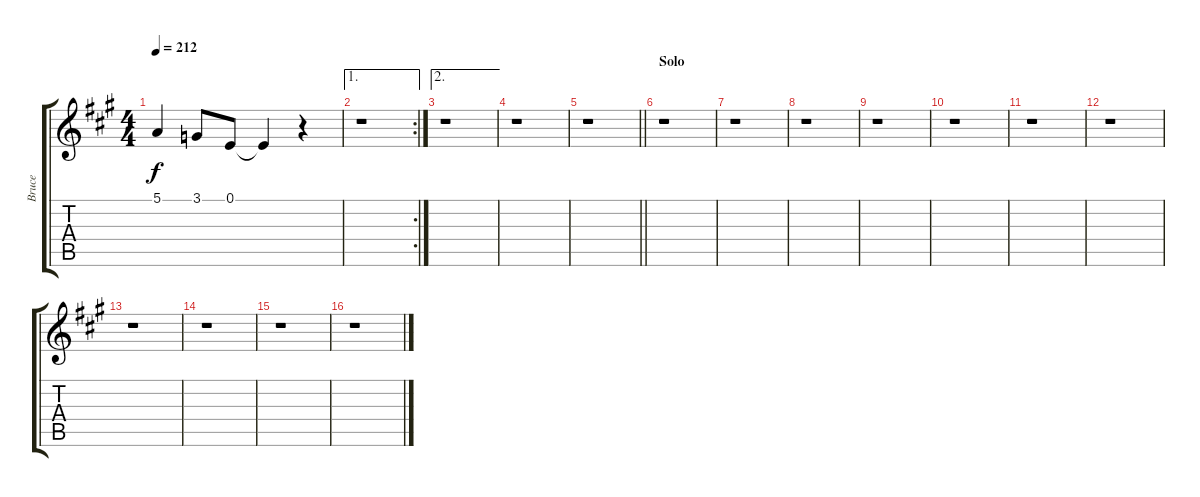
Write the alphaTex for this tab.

\track ("Bruce" "Bruce") {instrument clarinet}
\staff {score tabs}
\tuning (E4 B3 G3 D3 A2 E2) {hide}
\ts (4 4)
\tempo 212
\clef g2
\ks a
5.1.4{dy f} 3.1.8 0.1.8 0.1{t}.4 r.4 |
\ae 1
\rc 2
r.1 |
\ae 2
r.1 |
r.1 |
\barLineRight lightlight
r.1 |
\section ("" "Solo")
r.1 |
r.1 |
r.1 |
r.1 |
r.1 |
r.1 |
r.1 |
r.1 |
r.1 |
r.1 |
r.1
